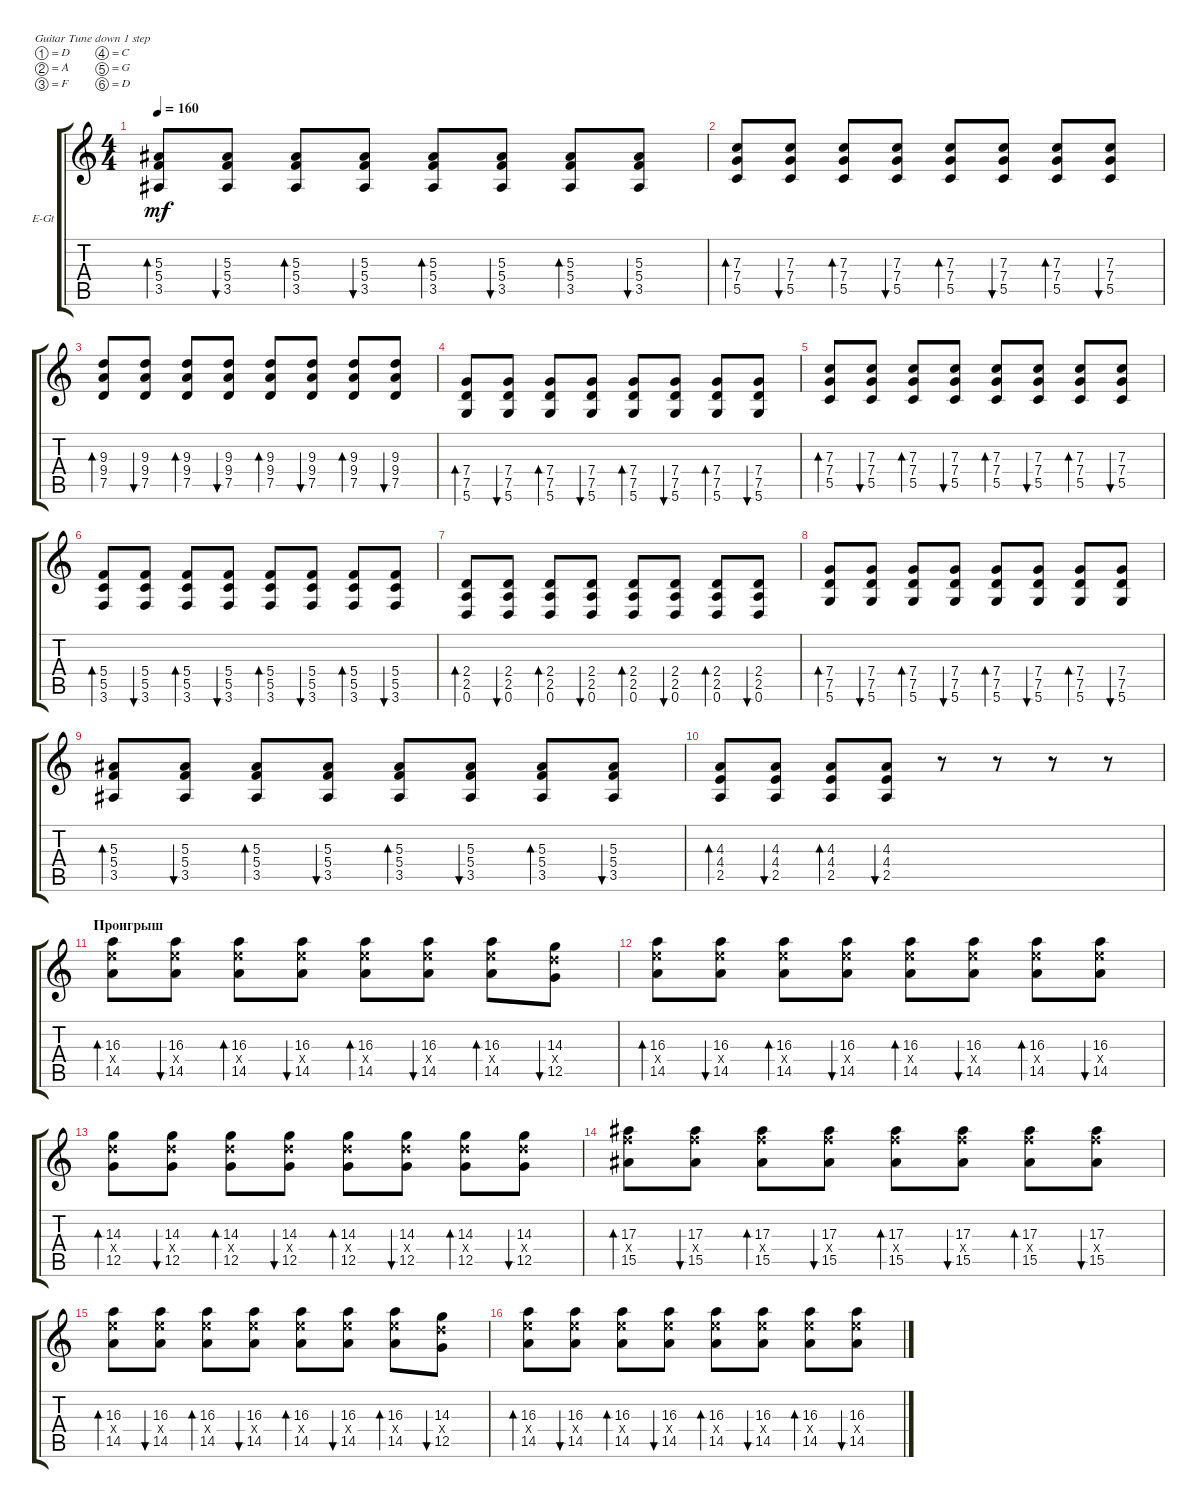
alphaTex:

\defaultSystemsLayout 4
\bracketExtendMode groupsimilarinstruments
\firstSystemTrackNameOrientation horizontal
\otherSystemsTrackNameOrientation horizontal
\track ("Guitar 1" "E-Gt") {instrument distortionguitar}
\staff {score tabs}
\tuning (D4 A3 F3 C3 G2 D2)
\ts (4 4)
\tempo 160
\clef g2
\ks c
(3.5 5.4 5.3).8{bd 30 dy mf} (3.5 5.4 5.3).8{bu 30} (3.5 5.4 5.3).8{bd 30} (3.5 5.4 5.3).8{bu 30} (3.5 5.4 5.3).8{bd 30} (3.5 5.4 5.3).8{bu 30} (3.5 5.4 5.3).8{bd 30} (3.5 5.4 5.3).8{bu 30} |
(5.5 7.4 7.3).8{bd 30} (5.5 7.4 7.3).8{bu 30} (5.5 7.4 7.3).8{bd 30} (5.5 7.4 7.3).8{bu 30} (5.5 7.4 7.3).8{bd 30} (5.5 7.4 7.3).8{bu 30} (5.5 7.4 7.3).8{bd 30} (5.5 7.4 7.3).8{bu 30} |
(7.5 9.4 9.3).8{bd 30} (7.5 9.4 9.3).8{bu 30} (7.5 9.4 9.3).8{bd 30} (7.5 9.4 9.3).8{bu 30} (7.5 9.4 9.3).8{bd 30} (7.5 9.4 9.3).8{bu 30} (7.5 9.4 9.3).8{bd 30} (7.5 9.4 9.3).8{bu 30} |
(5.6 7.5 7.4).8{bd 30} (5.6 7.5 7.4).8{bu 30} (5.6 7.5 7.4).8{bd 30} (5.6 7.5 7.4).8{bu 30} (5.6 7.5 7.4).8{bd 30} (5.6 7.5 7.4).8{bu 30} (5.6 7.5 7.4).8{bd 30} (5.6 7.5 7.4).8{bu 30} |
(5.5 7.4 7.3).8{bd 30} (5.5 7.4 7.3).8{bu 30} (5.5 7.4 7.3).8{bd 30} (5.5 7.4 7.3).8{bu 30} (5.5 7.4 7.3).8{bd 30} (5.5 7.4 7.3).8{bu 30} (5.5 7.4 7.3).8{bd 30} (5.5 7.4 7.3).8{bu 30} |
(3.6 5.5 5.4).8{bd 30} (3.6 5.5 5.4).8{bu 30} (3.6 5.5 5.4).8{bd 30} (3.6 5.5 5.4).8{bu 30} (3.6 5.5 5.4).8{bd 30} (3.6 5.5 5.4).8{bu 30} (3.6 5.5 5.4).8{bd 30} (3.6 5.5 5.4).8{bu 30} |
(0.6 2.5 2.4).8{bd 30} (0.6 2.5 2.4).8{bu 30} (0.6 2.5 2.4).8{bd 30} (0.6 2.5 2.4).8{bu 30} (0.6 2.5 2.4).8{bd 30} (0.6 2.5 2.4).8{bu 30} (0.6 2.5 2.4).8{bd 30} (0.6 2.5 2.4).8{bu 30} |
(5.6 7.5 7.4).8{bd 30} (5.6 7.5 7.4).8{bu 30} (5.6 7.5 7.4).8{bd 30} (5.6 7.5 7.4).8{bu 30} (5.6 7.5 7.4).8{bd 30} (5.6 7.5 7.4).8{bu 30} (5.6 7.5 7.4).8{bd 30} (5.6 7.5 7.4).8{bu 30} |
(3.5 5.4 5.3).8{bd 30} (3.5 5.4 5.3).8{bu 30} (3.5 5.4 5.3).8{bd 30} (3.5 5.4 5.3).8{bu 30} (3.5 5.4 5.3).8{bd 30} (3.5 5.4 5.3).8{bu 30} (3.5 5.4 5.3).8{bd 30} (3.5 5.4 5.3).8{bu 30} |
(2.5 4.4 4.3).8{bd 30} (2.5 4.4 4.3).8{bu 30} (2.5 4.4 4.3).8{bd 30} (2.5 4.4 4.3).8{bu 30} r.8 r.8 r.8 r.8 |
\section ("" "Проигрыш")
(14.5 16.3 16.4{x}).8{bd 30} (14.5 16.3 16.4{x}).8{bu 30} (14.5 16.3 16.4{x}).8{bd 30} (14.5 16.3 16.4{x}).8{bu 30} (14.5 16.3 16.4{x}).8{bd 30} (14.5 16.3 16.4{x}).8{bu 30} (14.5 16.3 16.4{x}).8{bd 30} (12.5 14.3 14.4{x}).8{bu 30} |
(14.5 16.3 16.4{x}).8{bd 30} (14.5 16.3 16.4{x}).8{bu 30} (14.5 16.3 16.4{x}).8{bd 30} (14.5 16.3 16.4{x}).8{bu 30} (14.5 16.3 16.4{x}).8{bd 30} (14.5 16.3 16.4{x}).8{bu 30} (14.5 16.3 16.4{x}).8{bd 30} (14.5 16.3 16.4{x}).8{bu 30} |
(12.5 14.3 14.4{x}).8{bd 30} (12.5 14.3 14.4{x}).8{bu 30} (12.5 14.3 14.4{x}).8{bd 30} (12.5 14.3 14.4{x}).8{bu 30} (12.5 14.3 14.4{x}).8{bd 30} (12.5 14.3 14.4{x}).8{bu 30} (12.5 14.3 14.4{x}).8{bd 30} (12.5 14.3 14.4{x}).8{bu 30} |
(15.5 17.3 17.4{x}).8{bd 30} (15.5 17.3 17.4{x}).8{bu 30} (15.5 17.3 17.4{x}).8{bd 30} (15.5 17.3 17.4{x}).8{bu 30} (15.5 17.3 17.4{x}).8{bd 30} (15.5 17.3 17.4{x}).8{bu 30} (15.5 17.3 17.4{x}).8{bd 30} (15.5 17.3 17.4{x}).8{bu 30} |
(14.5 16.3 16.4{x}).8{bd 30} (14.5 16.3 16.4{x}).8{bu 30} (14.5 16.3 16.4{x}).8{bd 30} (14.5 16.3 16.4{x}).8{bu 30} (14.5 16.3 16.4{x}).8{bd 30} (14.5 16.3 16.4{x}).8{bu 30} (14.5 16.3 16.4{x}).8{bd 30} (12.5 14.3 14.4{x}).8{bu 30} |
(14.5 16.3 16.4{x}).8{bd 30} (14.5 16.3 16.4{x}).8{bu 30} (14.5 16.3 16.4{x}).8{bd 30} (14.5 16.3 16.4{x}).8{bu 30} (14.5 16.3 16.4{x}).8{bd 30} (14.5 16.3 16.4{x}).8{bu 30} (14.5 16.3 16.4{x}).8{bd 30} (14.5 16.3 16.4{x}).8{bu 30}
